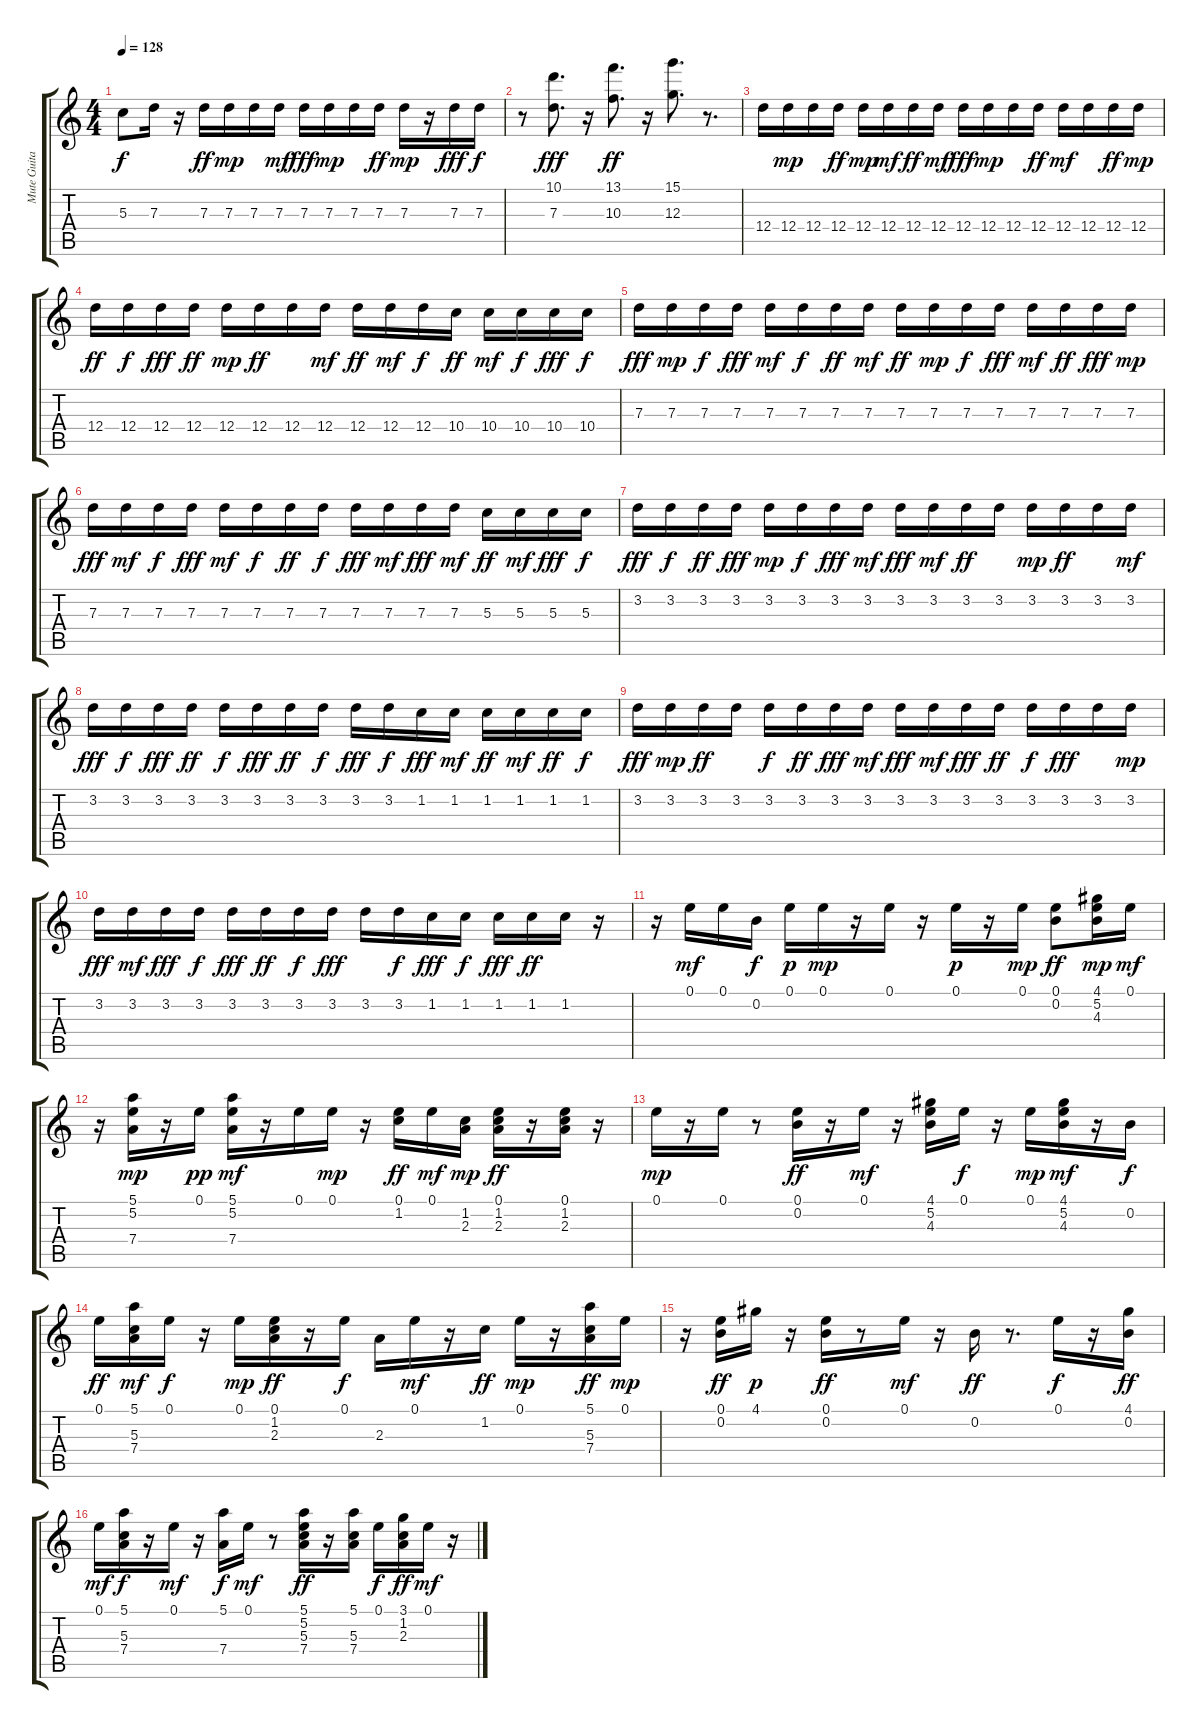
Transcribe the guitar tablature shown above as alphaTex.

\track ("Mute Guitar | Jamiroquai" "Mute Guita") {instrument electricguitarmuted}
\staff {score tabs}
\tuning (E4 B3 G3 D3 A2 E2) {hide}
\ts (4 4)
\tempo 128
\clef g2
\ks c
5.3{t}.8{dy f} 7.3.16 r.16 7.3.16{dy ff} 7.3.16{dy mp} 7.3.16 7.3.16{dy mf} 7.3.16{dy fff} 7.3.16{dy mp} 7.3.16 7.3.16{dy ff} 7.3.16{dy mp} r.16 7.3.16{dy fff} 7.3.16{dy f} |
r.8 (10.1 7.3).8{d dy fff} r.16 (13.1 10.3).8{d dy ff} r.16 (15.1 12.3).8{d} r.8{d} |
12.4.16 12.4.16{dy mp} 12.4.16 12.4.16{dy ff} 12.4.16{dy mp} 12.4.16{dy mf} 12.4.16{dy ff} 12.4.16{dy mf} 12.4.16{dy fff} 12.4.16{dy mp} 12.4.16 12.4.16{dy ff} 12.4.16{dy mf} 12.4.16 12.4.16{dy ff} 12.4.16{dy mp} |
12.4.16{dy ff} 12.4.16{dy f} 12.4.16{dy fff} 12.4.16{dy ff} 12.4.16{dy mp} 12.4.16{dy ff} 12.4.16 12.4.16{dy mf} 12.4.16{dy ff} 12.4.16{dy mf} 12.4.16{dy f} 10.4.16{dy ff} 10.4.16{dy mf} 10.4.16{dy f} 10.4.16{dy fff} 10.4.16{dy f} |
7.3.16{dy fff} 7.3.16{dy mp} 7.3.16{dy f} 7.3.16{dy fff} 7.3.16{dy mf} 7.3.16{dy f} 7.3.16{dy ff} 7.3.16{dy mf} 7.3.16{dy ff} 7.3.16{dy mp} 7.3.16{dy f} 7.3.16{dy fff} 7.3.16{dy mf} 7.3.16{dy ff} 7.3.16{dy fff} 7.3.16{dy mp} |
7.3.16{dy fff} 7.3.16{dy mf} 7.3.16{dy f} 7.3.16{dy fff} 7.3.16{dy mf} 7.3.16{dy f} 7.3.16{dy ff} 7.3.16{dy f} 7.3.16{dy fff} 7.3.16{dy mf} 7.3.16{dy fff} 7.3.16{dy mf} 5.3.16{dy ff} 5.3.16{dy mf} 5.3.16{dy fff} 5.3.16{dy f} |
3.2.16{dy fff} 3.2.16{dy f} 3.2.16{dy ff} 3.2.16{dy fff} 3.2.16{dy mp} 3.2.16{dy f} 3.2.16{dy fff} 3.2.16{dy mf} 3.2.16{dy fff} 3.2.16{dy mf} 3.2.16{dy ff} 3.2.16 3.2.16{dy mp} 3.2.16{dy ff} 3.2.16 3.2.16{dy mf} |
3.2.16{dy fff} 3.2.16{dy f} 3.2.16{dy fff} 3.2.16{dy ff} 3.2.16{dy f} 3.2.16{dy fff} 3.2.16{dy ff} 3.2.16{dy f} 3.2.16{dy fff} 3.2.16{dy f} 1.2.16{dy fff} 1.2.16{dy mf} 1.2.16{dy ff} 1.2.16{dy mf} 1.2.16{dy ff} 1.2.16{dy f} |
3.2.16{dy fff} 3.2.16{dy mp} 3.2.16{dy ff} 3.2.16 3.2.16{dy f} 3.2.16{dy ff} 3.2.16{dy fff} 3.2.16{dy mf} 3.2.16{dy fff} 3.2.16{dy mf} 3.2.16{dy fff} 3.2.16{dy ff} 3.2.16{dy f} 3.2.16{dy fff} 3.2.16 3.2.16{dy mp} |
3.2.16{dy fff} 3.2.16{dy mf} 3.2.16{dy fff} 3.2.16{dy f} 3.2.16{dy fff} 3.2.16{dy ff} 3.2.16{dy f} 3.2.16{dy fff} 3.2.16 3.2.16{dy f} 1.2.16{dy fff} 1.2.16{dy f} 1.2.16{dy fff} 1.2.16{dy ff} 1.2.16 r.16 |
r.16 0.1.16{dy mf} 0.1.16 0.2.16{dy f} 0.1.16{dy p} 0.1.16{dy mp} r.16 0.1.16 r.16 0.1.16{dy p} r.16 0.1.16{dy mp} (0.1 0.2).8{dy ff} (4.1 5.2 4.3).16{dy mp} 0.1.16{dy mf} |
r.16 (5.1 5.2 7.4).16{dy mp} r.16 0.1.16{dy pp} (5.1 5.2 7.4).16{dy mf} r.16 0.1.16 0.1.16{dy mp} r.16 (0.1 1.2).16{dy ff} 0.1.16{dy mf} (1.2 2.3).16{dy mp} (0.1 1.2 2.3).16{dy ff} r.16 (0.1 1.2 2.3).16 r.16 |
0.1.16{dy mp} r.16 0.1.16 r.8 (0.1 0.2).16{dy ff} r.16 0.1.16{dy mf} r.16 (4.1 5.2 4.3).16 0.1.16{dy f} r.16 0.1.16{dy mp} (4.1 5.2 4.3).16{dy mf} r.16 0.2.16{dy f} |
0.1.16{dy ff} (5.1 5.3 7.4).16{dy mf} 0.1.16{dy f} r.16 0.1.16{dy mp} (0.1 1.2 2.3).16{dy ff} r.16 0.1.16{dy f} 2.3.16 0.1.16{dy mf} r.16 1.2.16{dy ff} 0.1.16{dy mp} r.16 (5.1 5.3 7.4).16{dy ff} 0.1.16{dy mp} |
r.16 (0.1 0.2).16{dy ff} 4.1.16{dy p} r.16 (0.1 0.2).16{dy ff} r.8 0.1.16{dy mf} r.16 0.2.16{dy ff} r.8{d} 0.1.16{dy f} r.16 (4.1 0.2).16{dy ff} |
0.1.16{dy mf} (5.1 5.3 7.4).16{dy f} r.16 0.1.16{dy mf} r.16 (5.1 7.4).16{dy f} 0.1.16{dy mf} r.8 (5.1 5.2 5.3 7.4).16{dy ff} r.16 (5.1 5.3 7.4).16 0.1.16{dy f} (3.1 1.2 2.3).16{dy ff} 0.1.16{dy mf} r.16
